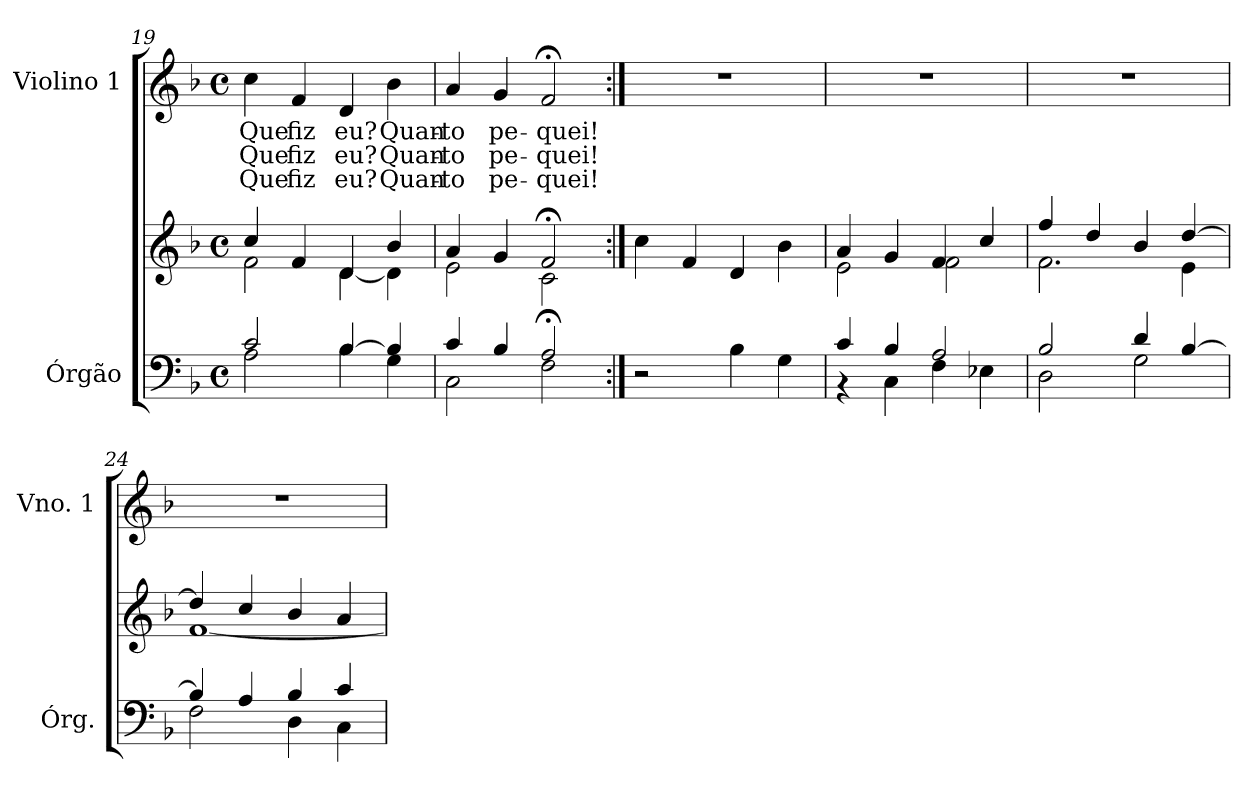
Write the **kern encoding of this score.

**kern	**kern	**kern	**text	**text	**text
*part2	*part2	*part1	*part1	*part1	*part1
*staff3	*staff2	*staff1	*staff1	*staff1	*staff1
*I"Órgão	*	*I"Violino 1	*	*	*
*I'Órg.	*	*I'Vno. 1	*	*	*
*clefF4	*clefG2	*clefG2	*	*	*
*k[b-]	*k[b-]	*k[b-]	*	*	*
*F:	*F:	*F:	*	*	*
*M4/4	*M4/4	*M4/4	*	*	*
*met(c)	*met(c)	*met(c)	*	*	*
=19	=19	=19	=19	=19	=19
*^	*^	*	*	*	*
!	!	!	!	!	!LO:LY:b:color=#000000	!LO:LY:b:color=#000000	!LO:LY:b:color=#000000
2ci/	2Ai\	4cci/	2fi\	4cci\	Que	Que	Que
!	!	!	!	!	!LO:LY:b:color=#000000	!LO:LY:b:color=#000000	!LO:LY:b:color=#000000
.	.	4fi/	.	4fi/	fiz	fiz	fiz
!	!	!	!	!	!LO:LY:b:color=#000000	!LO:LY:b:color=#000000	!LO:LY:b:color=#000000
[>4B-i/	4B-i\	4di/	[<4di\	4di/	eu?	eu?	eu?
!	!	!	!	!	!LO:LY:b:color=#000000	!LO:LY:b:color=#000000	!LO:LY:b:color=#000000
4B-i/]	4Gi\	4b-i/	4di\]	4b-i\	Quan-	Quan-	Quan-
=20	=20	=20	=20	=20	=20	=20	=20
!	!	!	!	!	!LO:LY:b:color=#000000	!LO:LY:b:color=#000000	!LO:LY:b:color=#000000
4ci/	2Ci\	4ai/	2ei\	4ai/	-to	-to	-to
!	!	!	!	!	!LO:LY:b:color=#000000	!LO:LY:b:color=#000000	!LO:LY:b:color=#000000
4B-i/	.	4gi/	.	4gi/	pe-	pe-	pe-
!	!	!	!	!	!LO:LY:b:color=#000000	!LO:LY:b:color=#000000	!LO:LY:b:color=#000000
2A;i/	2Fi\	2f;i/	2ci\	2f;i/	-quei!	-quei!	-quei!
*v	*v	*	*	*	*	*	*
*	*v	*v	*	*	*	*
!!LO:LB:g=z
=21:|!	=21:|!	=21:|!	=21:|!	=21:|!	=21:|!
2r	4cci\	1r	.	.	.
.	4fi/	.	.	.	.
4B-i\	4di/	.	.	.	.
4Gi\	4b-i\	.	.	.	.
=22	=22	=22	=22	=22	=22
*^	*^	*	*	*	*
4ci/	4r	4ai/	2ei\	1r	.	.	.
4B-i/	4Ci\	4gi/	.	.	.	.	.
2Ai/	4Fi\	4fi/	2fi\	.	.	.	.
.	4E-Xi\	4cci/	.	.	.	.	.
=23	=23	=23	=23	=23	=23	=23	=23
2B-i/	2Di\	4ffi/	2.fi\	1r	.	.	.
.	.	4ddi/	.	.	.	.	.
4di/	2Gi\	4b-i/	.	.	.	.	.
[>4B-i/	.	[>4ddi/	4ei\	.	.	.	.
=24	=24	=24	=24	=24	=24	=24	=24
4B-i/]	2Fi\	4ddi/]	[<1fi	1r	.	.	.
4Ai/	.	4cci/	.	.	.	.	.
4B-i/	4Di\	4b-i/	.	.	.	.	.
4ci/	4Ci\	4ai/	.	.	.	.	.
*v	*v	*	*	*	*	*	*
*	*v	*v	*	*	*	*
=	=	=	=	=	=
*-	*-	*-	*-	*-	*-
